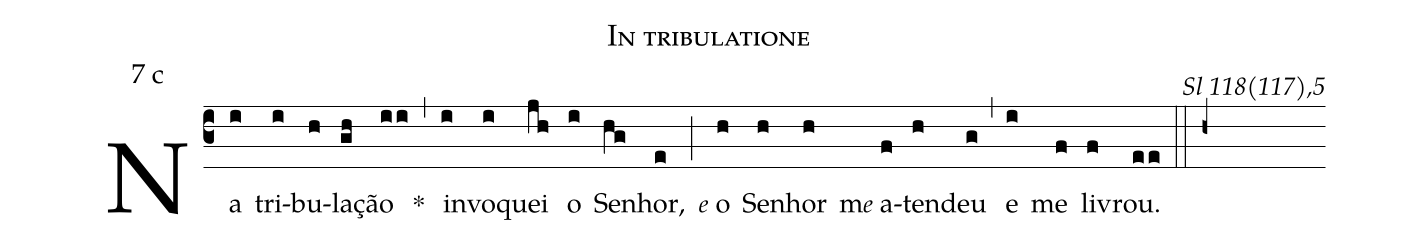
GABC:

name: In tribulatione;
mode: 7;
mode-differentia: c;
commentary: Sl 118(117),5;
%%
(c3)

Na(i) tri(i)bu(h)la(gh)ção(ii) *(,) in(i)vo(i)quei(jh) o(i) Se(hg)nhor,(e) (;) <e>e</e> o(h) Se(h)nhor(h) m<e>e</e> a(f)ten(h)deu(g) (,) e(i) me(f) li(f)vrou.(ee)

(::)

(h+)
